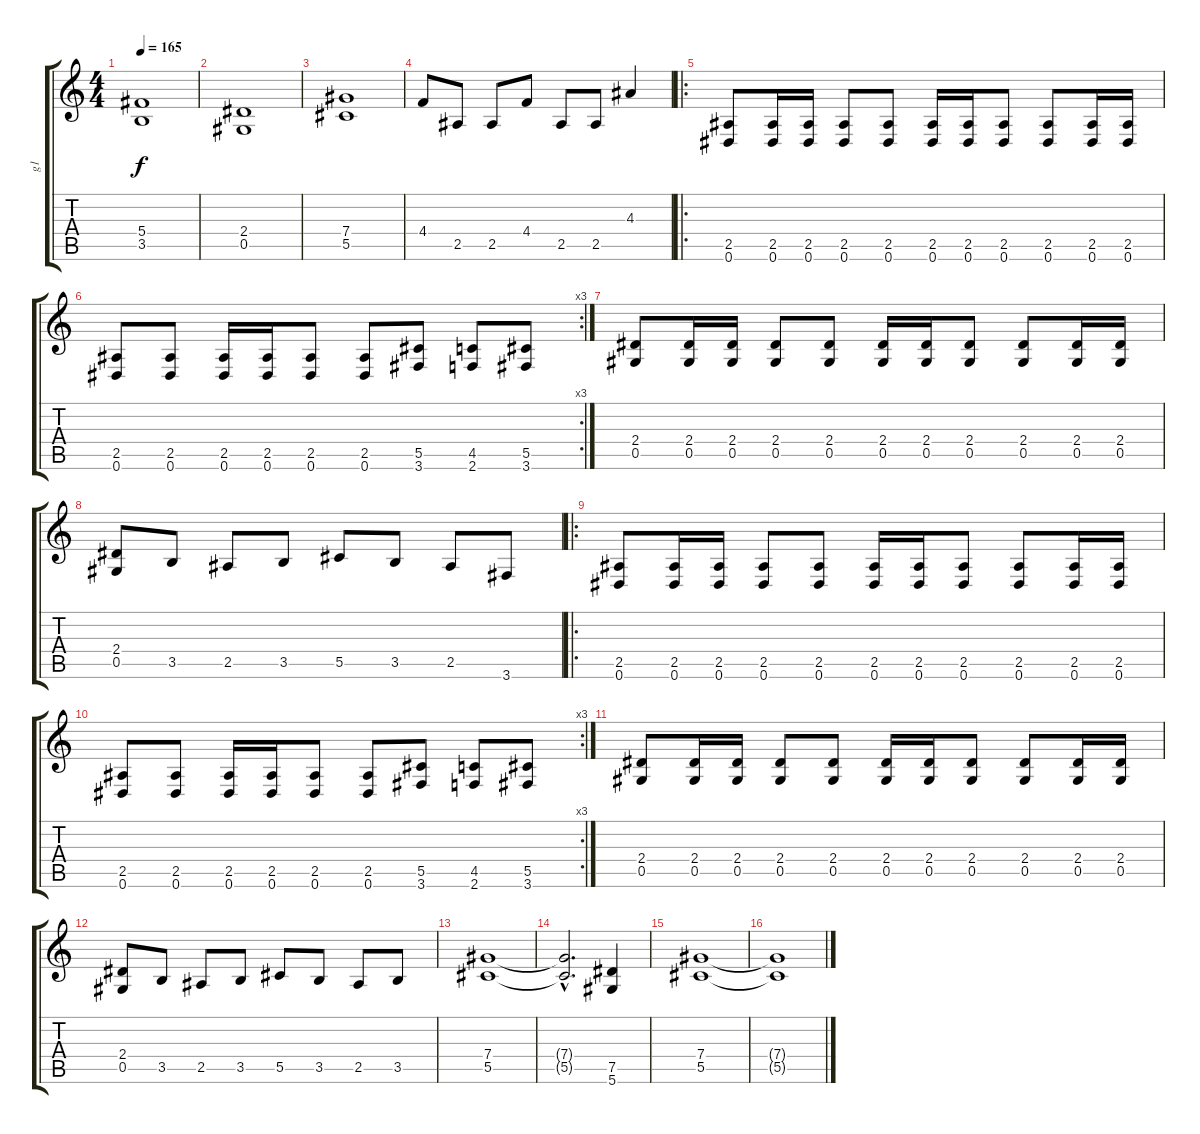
\track ("g1" "g1") {instrument distortionguitar}
\staff {score tabs}
\tuning (Eb4 Bb3 Gb3 Db3 Ab2 Eb2) {hide}
\ts (4 4)
\tempo 165
\clef g2
\ks c
(5.4 3.5).1{dy f} |
(2.4 0.5).1 |
(7.4 5.5).1 |
4.4.8 2.5.8 2.5.8 4.4.8 2.5.8 2.5.8 4.3.4 |
\ro
(2.5 0.6).8 (2.5 0.6).16 (2.5 0.6).16 (2.5 0.6).8 (2.5 0.6).8 (2.5 0.6).16 (2.5 0.6).16 (2.5 0.6).8 (2.5 0.6).8 (2.5 0.6).16 (2.5 0.6).16 |
\rc 3
(2.5 0.6).8 (2.5 0.6).8 (2.5 0.6).16 (2.5 0.6).16 (2.5 0.6).8 (2.5 0.6).8 (5.5 3.6).8 (4.5 2.6).8 (5.5 3.6).8 |
(2.4 0.5).8 (2.4 0.5).16 (2.4 0.5).16 (2.4 0.5).8 (2.4 0.5).8 (2.4 0.5).16 (2.4 0.5).16 (2.4 0.5).8 (2.4 0.5).8 (2.4 0.5).16 (2.4 0.5).16 |
(2.4 0.5).8 3.5.8 2.5.8 3.5.8 5.5.8 3.5.8 2.5.8 3.6.8 |
\ro
(2.5 0.6).8 (2.5 0.6).16 (2.5 0.6).16 (2.5 0.6).8 (2.5 0.6).8 (2.5 0.6).16 (2.5 0.6).16 (2.5 0.6).8 (2.5 0.6).8 (2.5 0.6).16 (2.5 0.6).16 |
\rc 3
(2.5 0.6).8 (2.5 0.6).8 (2.5 0.6).16 (2.5 0.6).16 (2.5 0.6).8 (2.5 0.6).8 (5.5 3.6).8 (4.5 2.6).8 (5.5 3.6).8 |
(2.4 0.5).8 (2.4 0.5).16 (2.4 0.5).16 (2.4 0.5).8 (2.4 0.5).8 (2.4 0.5).16 (2.4 0.5).16 (2.4 0.5).8 (2.4 0.5).8 (2.4 0.5).16 (2.4 0.5).16 |
(2.4 0.5).8 3.5.8 2.5.8 3.5.8 5.5.8 3.5.8 2.5.8 3.5.8 |
(7.4 5.5).1 |
(7.4{hac t} 5.5{hac t}).2{d} (7.5 5.6).4 |
(7.4 5.5).1 |
(7.4{t} 5.5{t}).1
